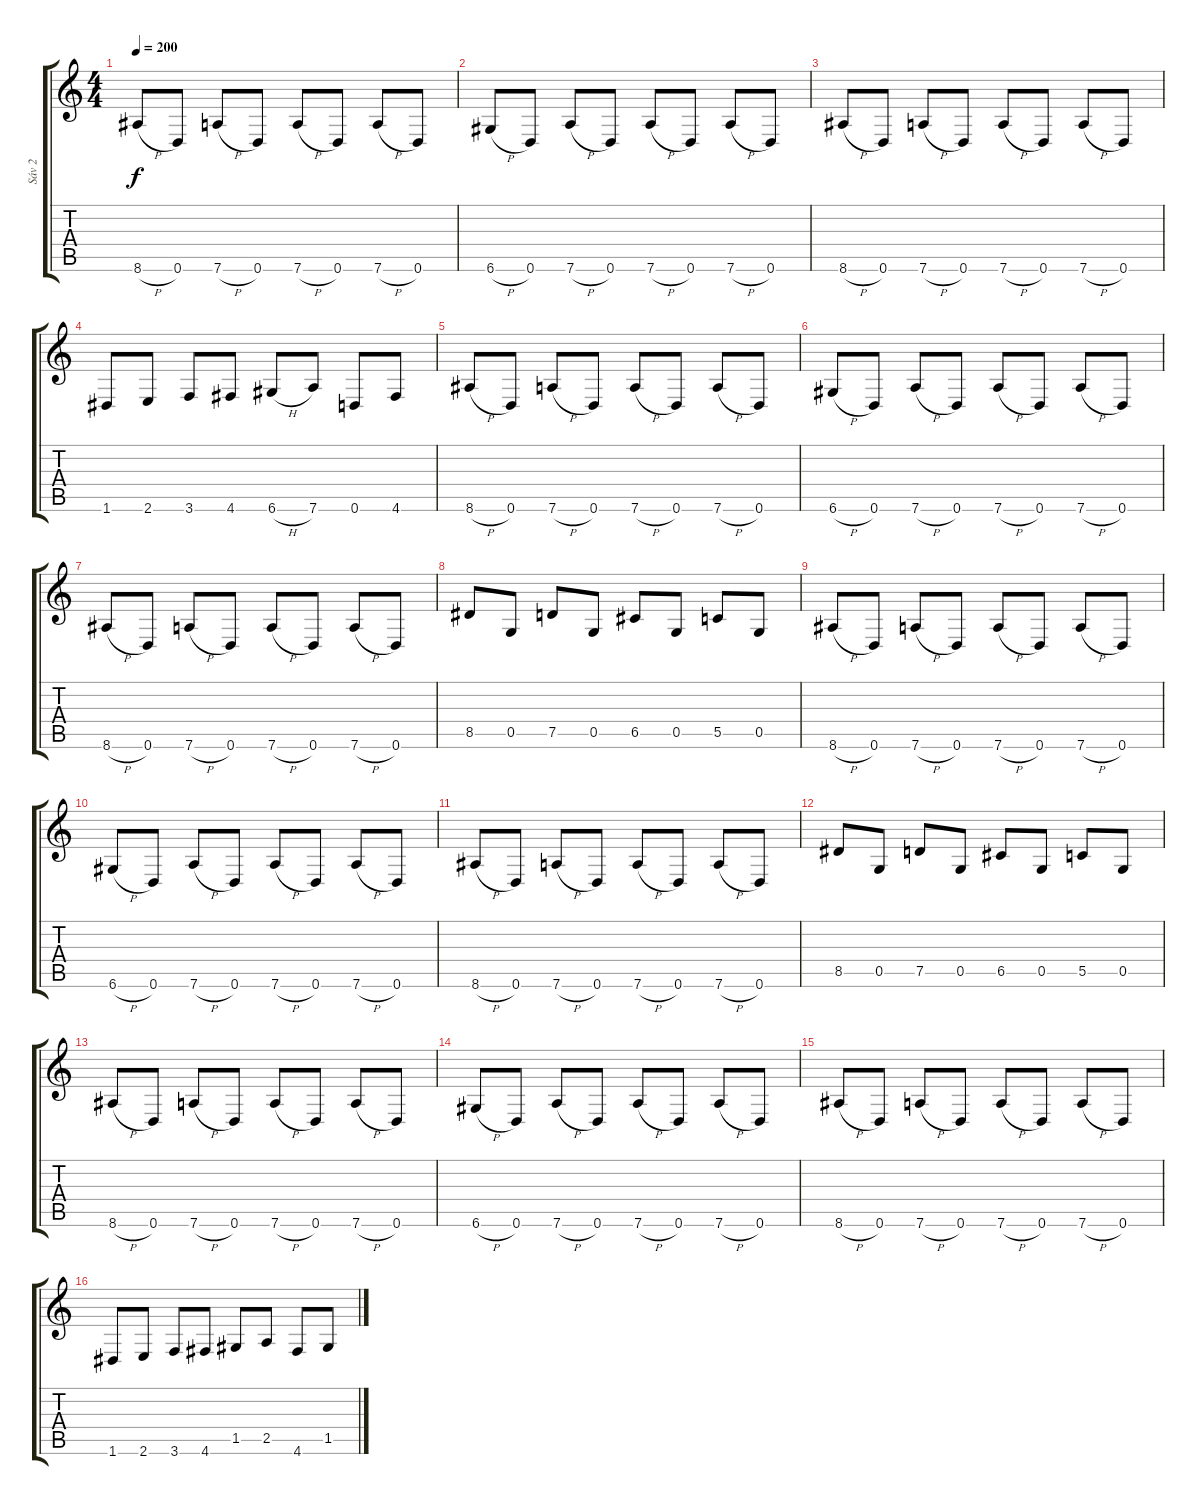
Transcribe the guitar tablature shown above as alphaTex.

\track ("Sáv 2" "Sáv 2") {instrument electricguitarclean}
\staff {score tabs}
\tuning (D4 A3 F3 C3 G2 D2) {hide}
\ts (4 4)
\tempo 200
\clef g2
\ks c
8.6{h}.8{dy f} 0.6.8 7.6{h}.8 0.6.8 7.6{h}.8 0.6.8 7.6{h}.8 0.6.8 |
6.6{h}.8 0.6.8 7.6{h}.8 0.6.8 7.6{h}.8 0.6.8 7.6{h}.8 0.6.8 |
8.6{h}.8 0.6.8 7.6{h}.8 0.6.8 7.6{h}.8 0.6.8 7.6{h}.8 0.6.8 |
1.6.8 2.6.8 3.6.8 4.6.8 6.6{h}.8 7.6.8 0.6.8 4.6.8 |
8.6{h}.8 0.6.8 7.6{h}.8 0.6.8 7.6{h}.8 0.6.8 7.6{h}.8 0.6.8 |
6.6{h}.8 0.6.8 7.6{h}.8 0.6.8 7.6{h}.8 0.6.8 7.6{h}.8 0.6.8 |
8.6{h}.8 0.6.8 7.6{h}.8 0.6.8 7.6{h}.8 0.6.8 7.6{h}.8 0.6.8 |
8.5.8 0.5.8 7.5.8 0.5.8 6.5.8 0.5.8 5.5.8 0.5.8 |
8.6{h}.8 0.6.8 7.6{h}.8 0.6.8 7.6{h}.8 0.6.8 7.6{h}.8 0.6.8 |
6.6{h}.8 0.6.8 7.6{h}.8 0.6.8 7.6{h}.8 0.6.8 7.6{h}.8 0.6.8 |
8.6{h}.8 0.6.8 7.6{h}.8 0.6.8 7.6{h}.8 0.6.8 7.6{h}.8 0.6.8 |
8.5.8 0.5.8 7.5.8 0.5.8 6.5.8 0.5.8 5.5.8 0.5.8 |
8.6{h}.8 0.6.8 7.6{h}.8 0.6.8 7.6{h}.8 0.6.8 7.6{h}.8 0.6.8 |
6.6{h}.8 0.6.8 7.6{h}.8 0.6.8 7.6{h}.8 0.6.8 7.6{h}.8 0.6.8 |
8.6{h}.8 0.6.8 7.6{h}.8 0.6.8 7.6{h}.8 0.6.8 7.6{h}.8 0.6.8 |
1.6.8 2.6.8 3.6.8 4.6.8 1.5.8 2.5.8 4.6.8 1.5.8
